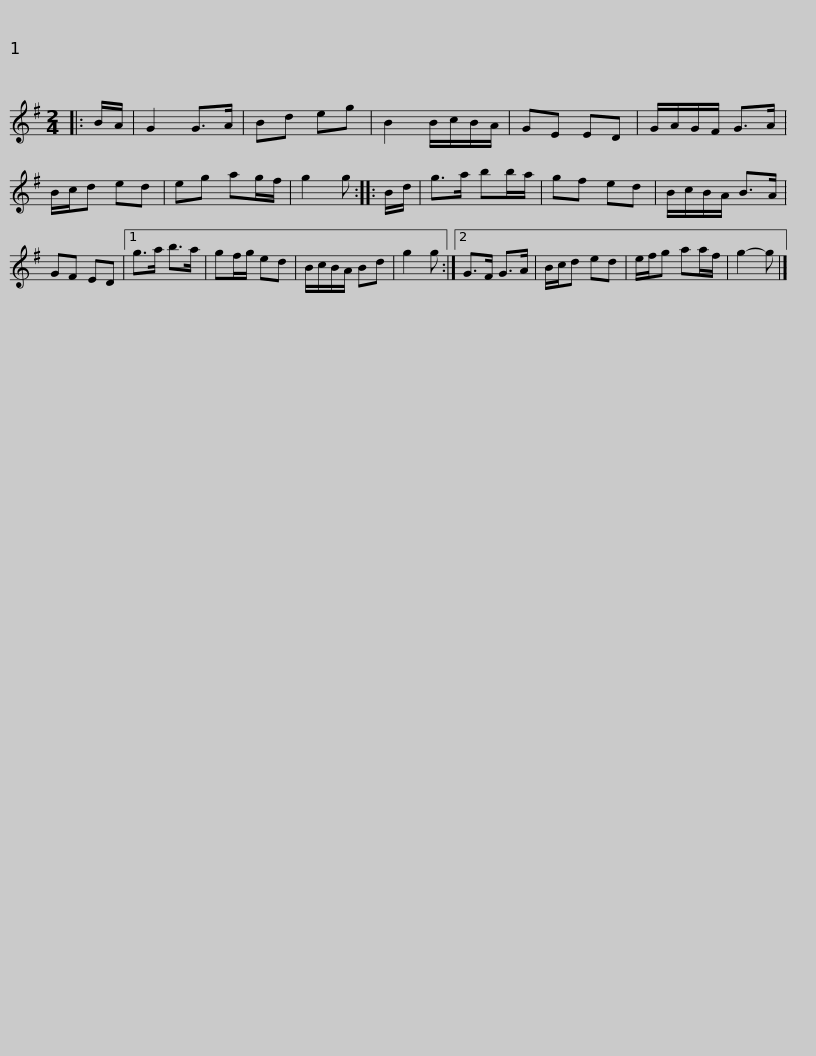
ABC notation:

X:1
L:1/8
M:2/4
I:linebreak $
K:G
V:1 treble
V:1
|: B/A/ | G2 G>A | Bd eg | B2 B/c/B/A/ | GE ED | %5
 G/A/G/F/ G>A | B/c/d ed | eg ag/f/ | g2 g :: B/d/ |$ %10
 g>a bb/a/ | gf ed | B/c/B/A/ B>A | GF ED |1 g>a b>a | %15
 gf/g/ ed | B/c/B/A/ Bd | g2 g :|2 G>F G>A |$ B/c/d ed | %20
 e/f/g aa/f/ | g2- g |] %22
